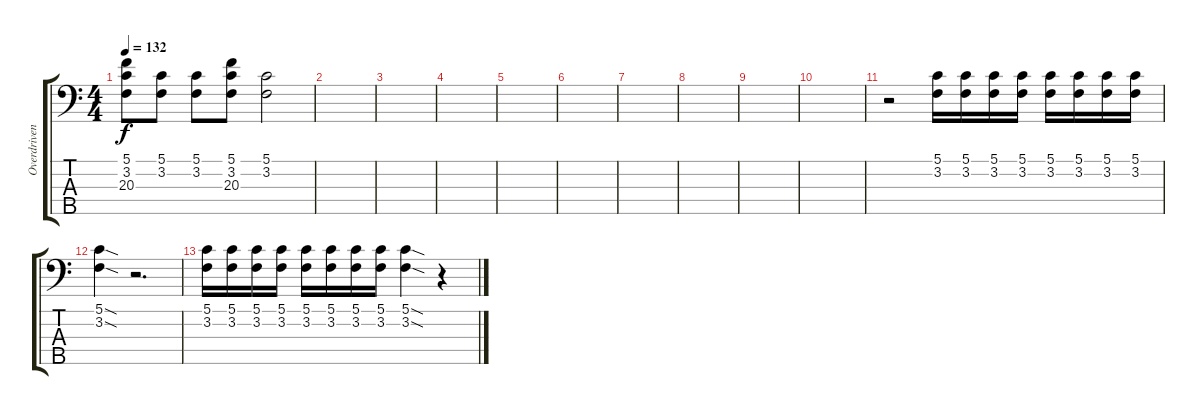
\track ("Overdriven Guitar" "Overdriven") {instrument overdrivenguitar}
\staff {score tabs}
\tuning (G2 D2 A1 E1 B0) {hide}
\ts (4 4)
\tempo 132
\clef f4
\ks c
(5.1 3.2 20.3).8{dy f} (5.1 3.2).8 (5.1 3.2).8 (5.1 3.2 20.3).8 (5.1 3.2).2 |
|
|
|
|
|
|
|
|
|
r.2 (5.1 3.2).16 (5.1 3.2).16 (5.1 3.2).16 (5.1 3.2).16 (5.1 3.2).16 (5.1 3.2).16 (5.1 3.2).16 (5.1 3.2).16 |
(5.1{sod} 3.2{sod}).4 r.2{d} |
(5.1 3.2).16{balance 14} (5.1 3.2).16 (5.1 3.2).16 (5.1 3.2).16 (5.1 3.2).16 (5.1 3.2).16 (5.1 3.2).16 (5.1 3.2).16 (5.1{sod} 3.2{sod}).4 r.4
